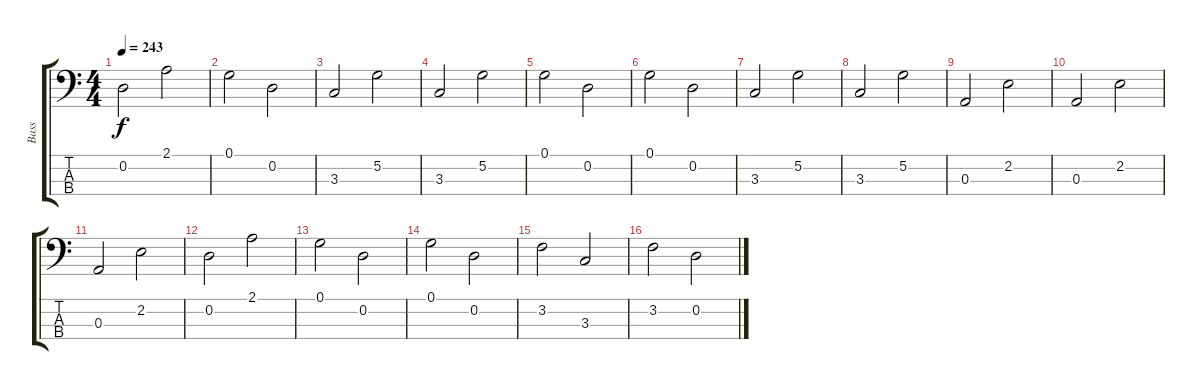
\track ("Bass" "Bass") {instrument electricbassfinger}
\staff {score tabs}
\tuning (G2 D2 A1 E1) {hide}
\ts (4 4)
\tempo 243
\clef f4
\ks c
0.2.2{dy f} 2.1.2 |
0.1.2 0.2.2 |
3.3.2 5.2.2 |
3.3.2 5.2.2 |
0.1.2 0.2.2 |
0.1.2 0.2.2 |
3.3.2 5.2.2 |
3.3.2 5.2.2 |
0.3.2 2.2.2 |
0.3.2 2.2.2 |
0.3.2 2.2.2 |
0.2.2 2.1.2 |
0.1.2 0.2.2 |
0.1.2 0.2.2 |
3.2.2 3.3.2 |
3.2.2 0.2.2
